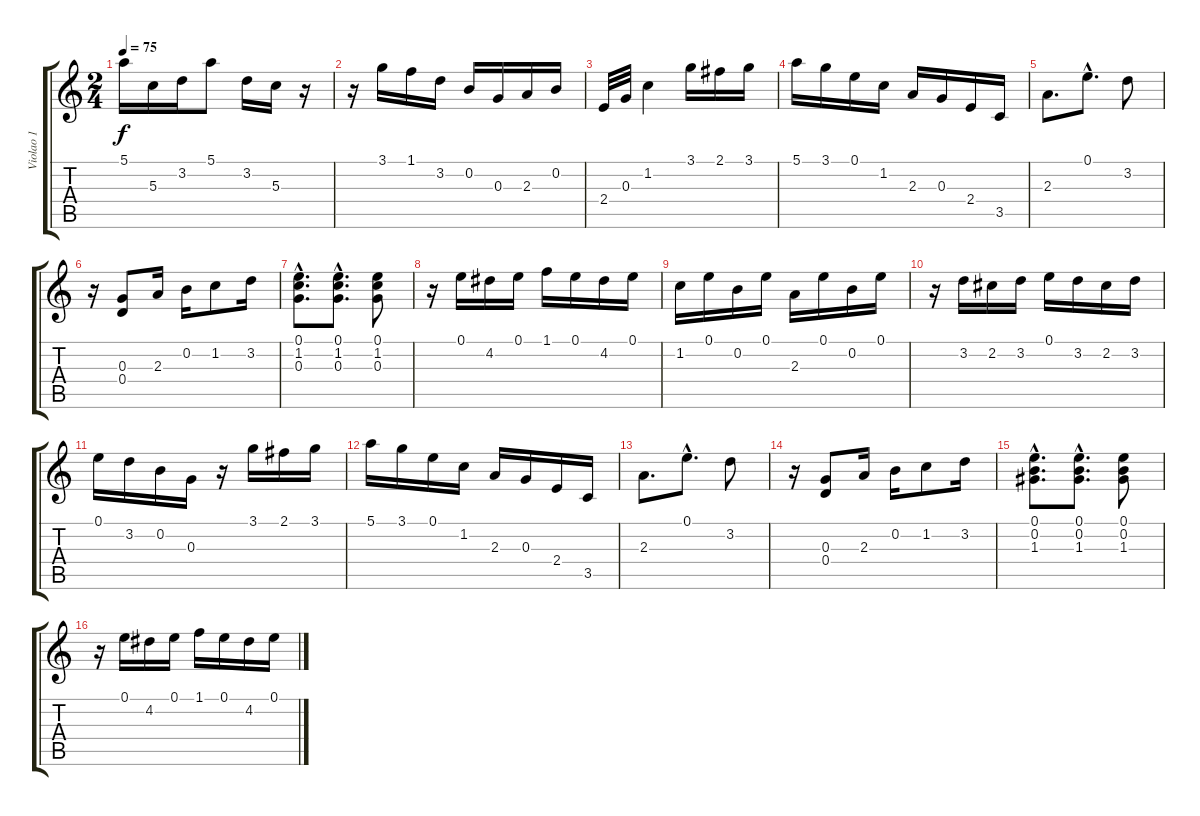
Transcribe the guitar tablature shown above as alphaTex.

\track ("Violao 1" "Violao 1") {instrument acousticguitarnylon}
\staff {score tabs}
\tuning (E4 B3 G3 D3 A2 E2) {hide}
\ts (2 4)
\tempo 75
\clef g2
\ks c
5.1.16{dy f} 5.3.16 3.2.16 5.1.8 3.2.16 5.3.16 r.16 |
r.16 3.1.16 1.1.16 3.2.16 0.2.16 0.3.16 2.3.16 0.2.16 |
2.4.32 0.3.32 1.2.4 3.1.16 2.1.16 3.1.16 |
5.1.16 3.1.16 0.1.16 1.2.16 2.3.16 0.3.16 2.4.16 3.5.16 |
2.3.8{d} 0.1{hac}.8{d} 3.2.8 |
r.16 (0.3 0.4).8 2.3.16 0.2.16 1.2.8 3.2.16 |
(0.1{hac} 1.2{hac} 0.3{hac}).8{d} (0.1{hac} 1.2{hac} 0.3{hac}).8{d} (0.1 1.2 0.3).8 |
r.16 0.1.16 4.2.16 0.1.16 1.1.16 0.1.16 4.2.16 0.1.16 |
1.2.16 0.1.16 0.2.16 0.1.16 2.3.16 0.1.16 0.2.16 0.1.16 |
r.16 3.2.16 2.2.16 3.2.16 0.1.16 3.2.16 2.2.16 3.2.16 |
0.1.16 3.2.16 0.2.16 0.3.16 r.16 3.1.16 2.1.16 3.1.16 |
5.1.16 3.1.16 0.1.16 1.2.16 2.3.16 0.3.16 2.4.16 3.5.16 |
2.3.8{d} 0.1{hac}.8{d} 3.2.8 |
r.16 (0.3 0.4).8 2.3.16 0.2.16 1.2.8 3.2.16 |
(0.1{hac} 0.2{hac} 1.3{hac}).8{d} (0.1{hac} 0.2{hac} 1.3{hac}).8{d} (0.1 0.2 1.3).8 |
r.16 0.1.16 4.2.16 0.1.16 1.1.16 0.1.16 4.2.16 0.1.16
